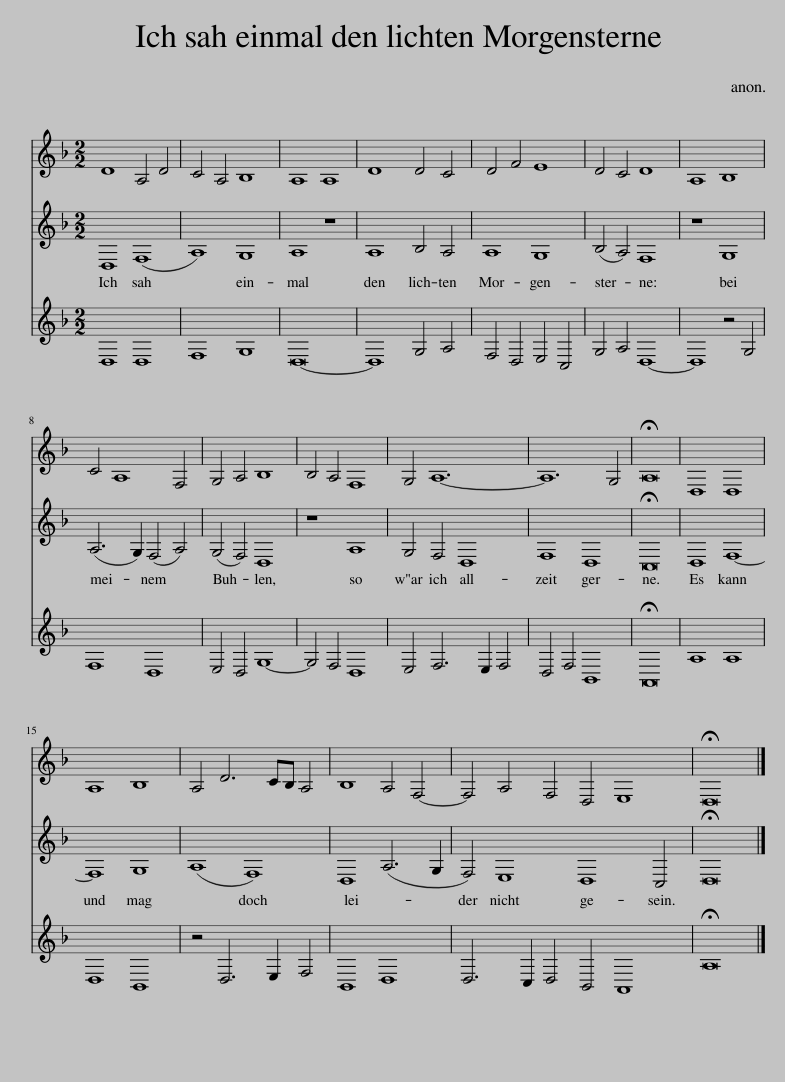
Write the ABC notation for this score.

X:1
%%score 1 2 3
L:1/8
M:2/2
I:linebreak $
K:Dmin
V:1 treble
V:2 treble
V:3 treble
V:1
 D8 A,4 D4 | C4 A,4 B,8 | A,8 A,8 | D8 D4 C4 | D4 F4 E8 | %5
 D4 C4 D8 | A,8 B,8 |$ C4 A,8 F,4 | G,4 A,4 B,8 | B,4 A,4 F,8 | %10
 G,4 A,12- | A,12 G,4 | !fermata!A,16 | D,8 D,8 |$ A,8 B,8 | %15
 A,4 D6 CB, A,4 | B,8 A,4 F,4- | F,4 A,4 F,4 D,4 E,8 | !fermata!D,16 |] %19
V:2
 D,8 (F,8 | A,8) G,8 | A,8 z8 | A,8 B,4 A,4 | A,8 G,8 | %5
 (B,4 A,4) F,8 | z8 G,8 |$ (A,6 G,2) (F,4 A,4) | (G,4 F,4) D,8 | z8 A,8 | %10
 G,4 F,4 D,8 | F,8 D,8 | !fermata!C,16 | D,8 F,8- |$ F,8 G,8 | %15
 (A,8 F,8) | D,8 (A,6 G,2 | F,4) E,8 D,8 C,4 | !fermata!D,16 |] %19
V:3
 D,8 D,8 | F,8 G,8 | D,16- | D,8 G,4 A,4 | F,4 D,4 E,4 C,4 | %5
 G,4 A,4 D,8- | D,8 z4 G,4 |$ F,8 D,8 | E,4 D,4 G,8- | G,4 F,4 D,8 | %10
 E,4 F,6 E,2 F,4 | D,4 F,4 B,,8 | !fermata!A,,16 | A,8 A,8 |$ D,8 B,,8 | %15
 z4 D,6 E,2 F,4 | B,,8 D,8 | D,6 C,2 D,4 B,,4 A,,8 | !fermata!A,16 |] %19
